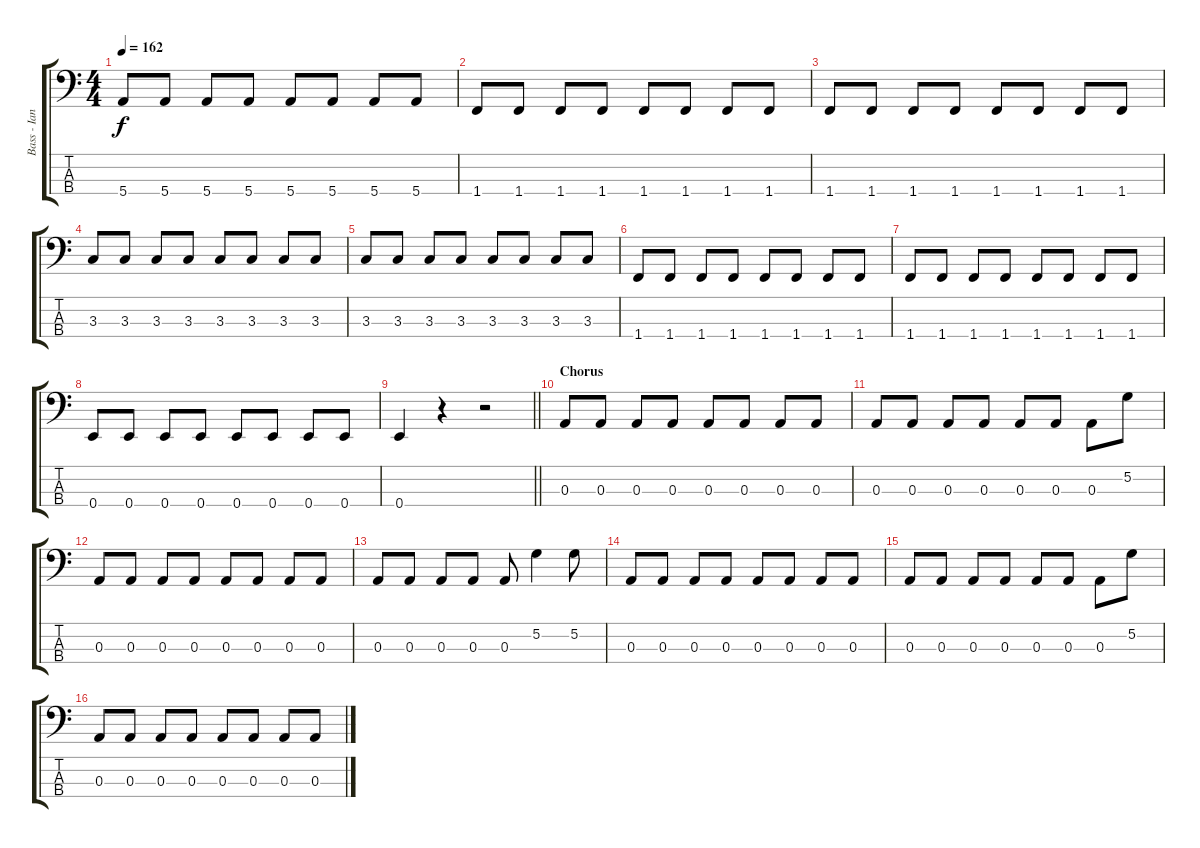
\track ("Bass - Ian Hill" "Bass - Ian") {instrument electricbasspick}
\staff {score tabs}
\tuning (G2 D2 A1 E1) {hide}
\ts (4 4)
\tempo 162
\clef f4
\ks c
5.4.8{dy f} 5.4.8 5.4.8 5.4.8 5.4.8 5.4.8 5.4.8 5.4.8 |
1.4.8 1.4.8 1.4.8 1.4.8 1.4.8 1.4.8 1.4.8 1.4.8 |
1.4.8 1.4.8 1.4.8 1.4.8 1.4.8 1.4.8 1.4.8 1.4.8 |
3.3.8 3.3.8 3.3.8 3.3.8 3.3.8 3.3.8 3.3.8 3.3.8 |
3.3.8 3.3.8 3.3.8 3.3.8 3.3.8 3.3.8 3.3.8 3.3.8 |
1.4.8 1.4.8 1.4.8 1.4.8 1.4.8 1.4.8 1.4.8 1.4.8 |
1.4.8 1.4.8 1.4.8 1.4.8 1.4.8 1.4.8 1.4.8 1.4.8 |
0.4.8 0.4.8 0.4.8 0.4.8 0.4.8 0.4.8 0.4.8 0.4.8 |
\barLineRight lightlight
0.4.4 r.4 r.2 |
\section ("" "Chorus")
0.3.8 0.3.8 0.3.8 0.3.8 0.3.8 0.3.8 0.3.8 0.3.8 |
0.3.8 0.3.8 0.3.8 0.3.8 0.3.8 0.3.8 0.3.8 5.2.8 |
0.3.8 0.3.8 0.3.8 0.3.8 0.3.8 0.3.8 0.3.8 0.3.8 |
0.3.8 0.3.8 0.3.8 0.3.8 0.3.8 5.2.4 5.2.8 |
0.3.8 0.3.8 0.3.8 0.3.8 0.3.8 0.3.8 0.3.8 0.3.8 |
0.3.8 0.3.8 0.3.8 0.3.8 0.3.8 0.3.8 0.3.8 5.2.8 |
0.3.8 0.3.8 0.3.8 0.3.8 0.3.8 0.3.8 0.3.8 0.3.8
